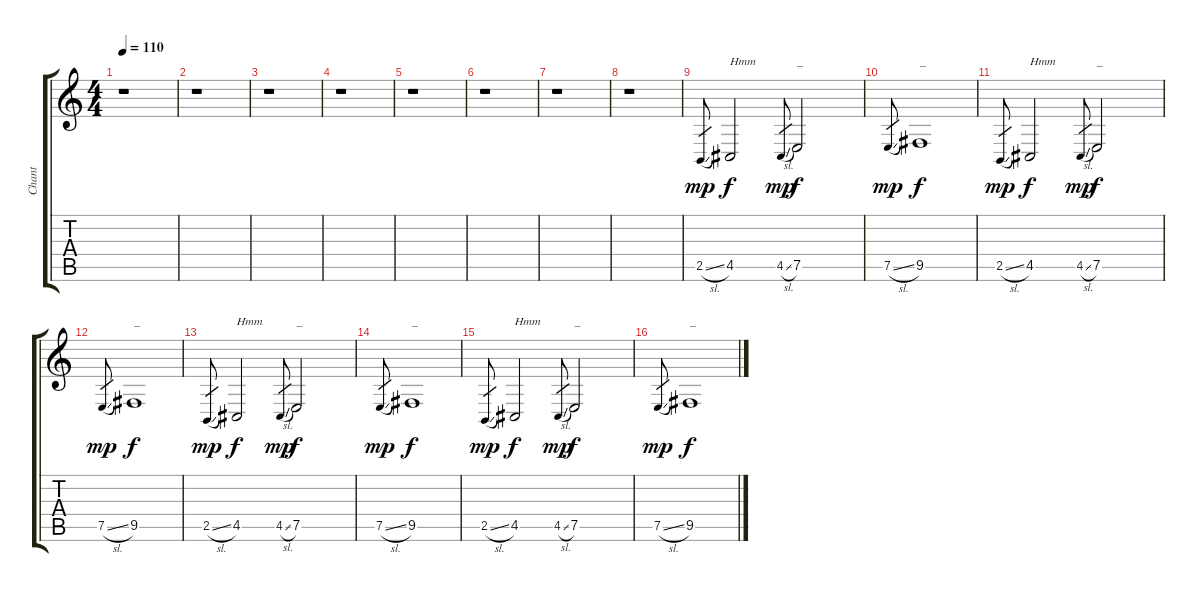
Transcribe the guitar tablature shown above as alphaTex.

\track ("Chant" "Chant") {instrument tenorsax}
\staff {score tabs}
\tuning (E4 B3 G3 D3 A2 E2) {hide}
\ts (4 4)
\tempo 110
\clef g2
\ks c
r.1{dy mp instrument tenorsax} |
r.1 |
r.1 |
r.1 |
r.1 |
r.1 |
r.1 |
r.1 |
2.5{sl}.8{gr} 4.5.2{txt "Hmm" dy f} 4.5{sl}.8{gr dy mp} 7.5.2{txt "_" dy f} |
7.5{sl}.8{gr dy mp} 9.5.1{txt "_" dy f} |
2.5{sl}.8{gr dy mp} 4.5.2{txt "Hmm" dy f} 4.5{sl}.8{gr dy mp} 7.5.2{txt "_" dy f} |
7.5{sl}.8{gr dy mp} 9.5.1{txt "_" dy f} |
2.5{sl}.8{gr dy mp} 4.5.2{txt "Hmm" dy f} 4.5{sl}.8{gr dy mp} 7.5.2{txt "_" dy f} |
7.5{sl}.8{gr dy mp} 9.5.1{txt "_" dy f} |
2.5{sl}.8{gr dy mp} 4.5.2{txt "Hmm" dy f} 4.5{sl}.8{gr dy mp} 7.5.2{txt "_" dy f} |
7.5{sl}.8{gr dy mp} 9.5.1{txt "_" dy f}
